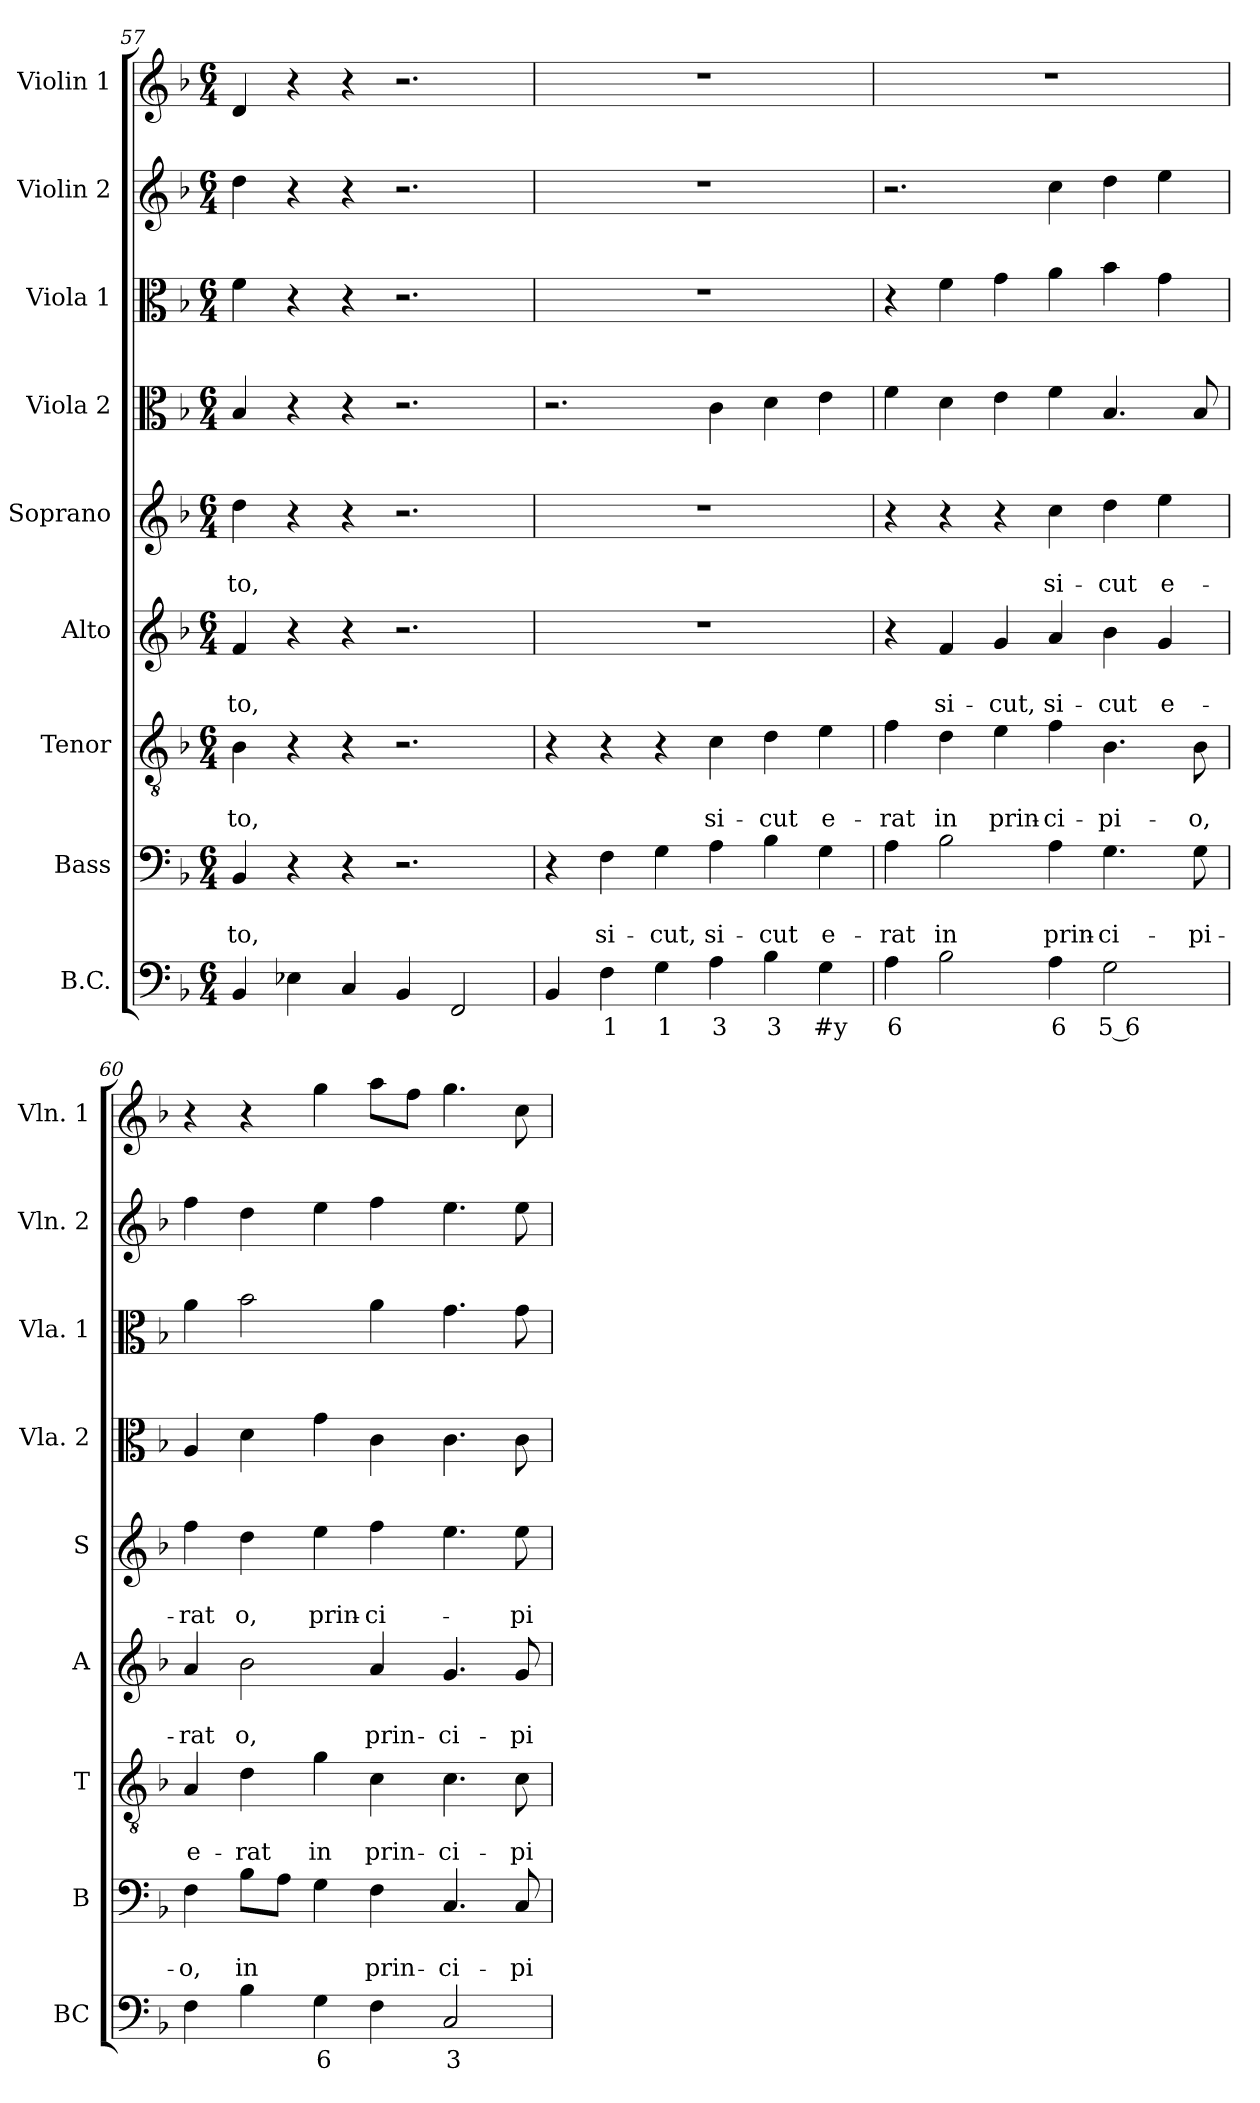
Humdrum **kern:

**kern	**text	**kern	**text	**text	**kern	**text	**text	**kern	**text	**text	**kern	**text	**text	**kern	**kern	**kern	**kern
*part9	*part9	*part8	*part8	*part8	*part7	*part7	*part7	*part6	*part6	*part6	*part5	*part5	*part5	*part4	*part3	*part2	*part1
*staff9	*staff9	*staff8	*staff8	*staff8	*staff7	*staff7	*staff7	*staff6	*staff6	*staff6	*staff5	*staff5	*staff5	*staff4	*staff3	*staff2	*staff1
*I"B.C.	*	*I"Bass	*	*	*I"Tenor	*	*	*I"Alto	*	*	*I"Soprano	*	*	*I"Viola 2	*I"Viola 1	*I"Violin 2	*I"Violin 1
*I'BC	*	*I'B	*	*	*I'T	*	*	*I'A	*	*	*I'S	*	*	*I'Vla. 2	*I'Vla. 1	*I'Vln. 2	*I'Vln. 1
*clefF4	*	*clefF4	*	*	*clefGv2	*	*	*clefG2	*	*	*clefG2	*	*	*clefC3	*clefC3	*clefG2	*clefG2
*k[b-]	*	*k[b-]	*	*	*k[b-]	*	*	*k[b-]	*	*	*k[b-]	*	*	*k[b-]	*k[b-]	*k[b-]	*k[b-]
*F:	*	*F:	*	*	*F:	*	*	*F:	*	*	*F:	*	*	*F:	*F:	*F:	*F:
*M6/4	*	*M6/4	*	*	*M6/4	*	*	*M6/4	*	*	*M6/4	*	*	*M6/4	*M6/4	*M6/4	*M6/4
=57	=57	=57	=57	=57	=57	=57	=57	=57	=57	=57	=57	=57	=57	=57	=57	=57	=57
!	!	!	!	!LO:LY:b	!	!	!LO:LY:b	!	!	!LO:LY:b	!	!	!LO:LY:b	!	!	!	!
4BB-/	.	4BB-/	.	-to,	4B-\	.	-to,	4f/	.	-to,	4dd\	.	-to,	4B-/	4f\	4dd\	4d/
4E-X\	.	4r	.	.	4r	.	.	4r	.	.	4r	.	.	4r	4r	4r	4r
4C/	.	4r	.	.	4r	.	.	4r	.	.	4r	.	.	4r	4r	4r	4r
4BB-/	.	2.r	.	.	2.r	.	.	2.r	.	.	2.r	.	.	2.r	2.r	2.r	2.r
2FF/	.	.	.	.	.	.	.	.	.	.	.	.	.	.	.	.	.
!!LO:PB:g=z
=58	=58	=58	=58	=58	=58	=58	=58	=58	=58	=58	=58	=58	=58	=58	=58	=58	=58
4BB-/	.	4r	.	.	4r	.	.	1.r	.	.	1.r	.	.	2.r	1.r	1.r	1.r
!	!LO:LY:b	!	!	!LO:LY:b	!	!	!	!	!	!	!	!	!	!	!	!	!
4F\	1	4F\	.	si-	4r	.	.	.	.	.	.	.	.	.	.	.	.
!	!LO:LY:b	!	!	!LO:LY:b	!	!	!	!	!	!	!	!	!	!	!	!	!
4G\	1	4G\	.	-cut,	4r	.	.	.	.	.	.	.	.	.	.	.	.
!	!LO:LY:b	!	!	!LO:LY:b	!	!	!LO:LY:b	!	!	!	!	!	!	!	!	!	!
4A\	3	4A\	.	si-	4c\	.	si-	.	.	.	.	.	.	4c\	.	.	.
!	!LO:LY:b	!	!	!LO:LY:b	!	!	!LO:LY:b	!	!	!	!	!	!	!	!	!	!
4B-\	3	4B-\	.	-cut	4d\	.	-cut	.	.	.	.	.	.	4d\	.	.	.
!	!LO:LY:b	!	!	!LO:LY:b	!	!	!LO:LY:b	!	!	!	!	!	!	!	!	!	!
4G\	#y	4G\	.	e-	4e\	.	e-	.	.	.	.	.	.	4e\	.	.	.
=59	=59	=59	=59	=59	=59	=59	=59	=59	=59	=59	=59	=59	=59	=59	=59	=59	=59
!	!LO:LY:b	!	!	!LO:LY:b	!	!	!LO:LY:b	!	!	!	!	!	!	!	!	!	!
*^	*	*	*	*	*	*	*	*	*	*	*	*	*	*	*	*	*
4A\	4ryy	6	4A\	.	-rat	4f\	.	-rat	4r	.	.	4r	.	.	4f\	4r	2.r	1.r
!	!	!	!	!	!LO:LY:b	!	!	!LO:LY:b	!	!	!LO:LY:b	!	!	!	!	!	!	!
2B-\	4ryy	.	2B-\	.	in	4d\	.	in	4f/	.	si-	4r	.	.	4d\	4f\	.	.
!	!	!	!	!	!	!	!	!LO:LY:b	!	!	!LO:LY:b	!	!	!	!	!	!	!
.	4ryy	.	.	.	.	4e\	.	prin-	4g/	.	-cut,	4r	.	.	4e\	4g\	.	.
!	!	!LO:LY:b	!	!	!LO:LY:b	!	!	!LO:LY:b	!	!	!LO:LY:b	!	!	!LO:LY:b	!	!	!	!
4A\	4ryy	6	4A\	.	prin-	4f\	.	-ci-	4a/	.	si-	4cc\	.	si-	4f\	4a\	4cc\	.
!	!	!LO:LY:b	!	!	!LO:LY:b	!	!	!LO:LY:b	!	!	!LO:LY:b	!	!	!LO:LY:b	!	!	!	!
2G\	4ryy	5 6	4.G\	.	-ci-	4.B-\	.	-pi-	4b-\	.	-cut	4dd\	.	-cut	4.B-/	4b-\	4dd\	.
!	!	!	!	!	!	!	!	!	!	!	!LO:LY:b	!	!	!LO:LY:b	!	!	!	!
.	4ryy	.	.	.	.	.	.	.	4g/	.	e-	4ee\	.	e-	.	4g\	4ee\	.
!	!	!	!	!	!LO:LY:b	!	!	!LO:LY:b	!	!	!	!	!	!	!	!	!	!
.	.	.	8G\	.	-pi-	8B-\	.	-o,	.	.	.	.	.	.	8B-/	.	.	.
*v	*v	*	*	*	*	*	*	*	*	*	*	*	*	*	*	*	*	*
=60	=60	=60	=60	=60	=60	=60	=60	=60	=60	=60	=60	=60	=60	=60	=60	=60	=60
!	!	!	!	!LO:LY:b	!	!	!LO:LY:b	!	!	!LO:LY:b	!	!	!LO:LY:b	!	!	!	!
4F\	.	4F\	.	-o,	4A/	.	e-	4a/	.	-rat	4ff\	.	-rat	4A/	4a\	4ff\	4r
!	!	!	!	!LO:LY:b	!	!	!LO:LY:b	!	!	!LO:LY:b	!	!	!LO:LY:b	!	!	!	!
4B-\	.	8B-\L	.	in	4d\	.	-rat	2b-\	.	o,	4dd\	.	o,	4d\	2b-\	4dd\	4r
.	.	8A\J	.	.	.	.	.	.	.	.	.	.	.	.	.	.	.
!	!LO:LY:b	!	!	!	!	!	!LO:LY:b	!	!	!	!	!	!LO:LY:b	!	!	!	!
4G\	6	4G\	.	.	4g\	.	in	.	.	.	4ee\	.	prin-	4g\	.	4ee\	4gg\
!	!	!	!	!LO:LY:b	!	!	!LO:LY:b	!	!	!LO:LY:b	!	!	!LO:LY:b	!	!	!	!
4F\	.	4F\	.	prin-	4c\	.	prin-	4a/	.	prin-	4ff\	.	-ci-	4c\	4a\	4ff\	8aa\L
.	.	.	.	.	.	.	.	.	.	.	.	.	.	.	.	.	8ff\J
!	!LO:LY:b	!	!	!LO:LY:b	!	!	!LO:LY:b	!	!	!LO:LY:b	!	!	!	!	!	!	!
2C/	3	4.C/	.	-ci-	4.c\	.	-ci-	4.g/	.	-ci-	4.ee\	.	.	4.c\	4.g\	4.ee\	4.gg\
!	!	!	!	!LO:LY:b	!	!	!LO:LY:b	!	!	!LO:LY:b	!	!	!LO:LY:b	!	!	!	!
.	.	8C/	.	-pi-	8c\	.	-pi-	8g/	.	-pi-	8ee\	.	-pi-	8c\	8g\	8ee\	8cc\
=	=	=	=	=	=	=	=	=	=	=	=	=	=	=	=	=	=
*-	*-	*-	*-	*-	*-	*-	*-	*-	*-	*-	*-	*-	*-	*-	*-	*-	*-
